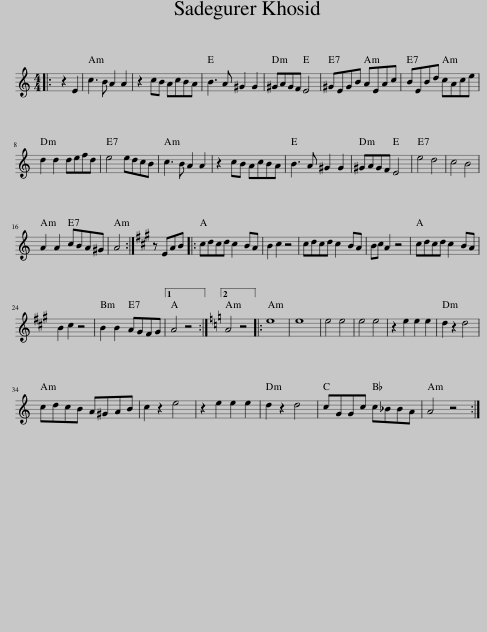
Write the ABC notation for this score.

X:1
L:1/8
M:4/4
I:linebreak $
K:C
V:1 treble
V:1
|: z2 E2 | c3 B A2 A2 | z2 cB AcBA | B3 A ^G2 G2 | ^GAGF E4 | %5
 ^GEGB AEAc | BEBd cAce |$ d2 d2 defd | e4 edcB | c3 B A2 A2 | %10
 z2 cB AcBA | B3 A ^G2 G2 | ^GAGF E4 | e4 d4 | c4 B4 |$ %15
 A2 A2 cBA^G | A4 :|[K:A] z EAB |: cdcd c2 BA | B2 c2 z4 | %20
 cdcd c2 BA | Bc A2 z4 | cdcd c2 BA |$ B2 c2 z4 | B2 B2 AGFG |1 %25
 A4 z4 :|2[K:Amin] A4 z4 |: e8 | e8 | e4 e4 | %30
 e4 e4 | z2 e2 e2 e2 | d2 z2 d4 |$ cdcB A^GAB | c2 z2 e4 | %35
 z2 e2 e2 e2 | d2 z2 d4 | cGGc c_BBA | A4 z4 :| %39
